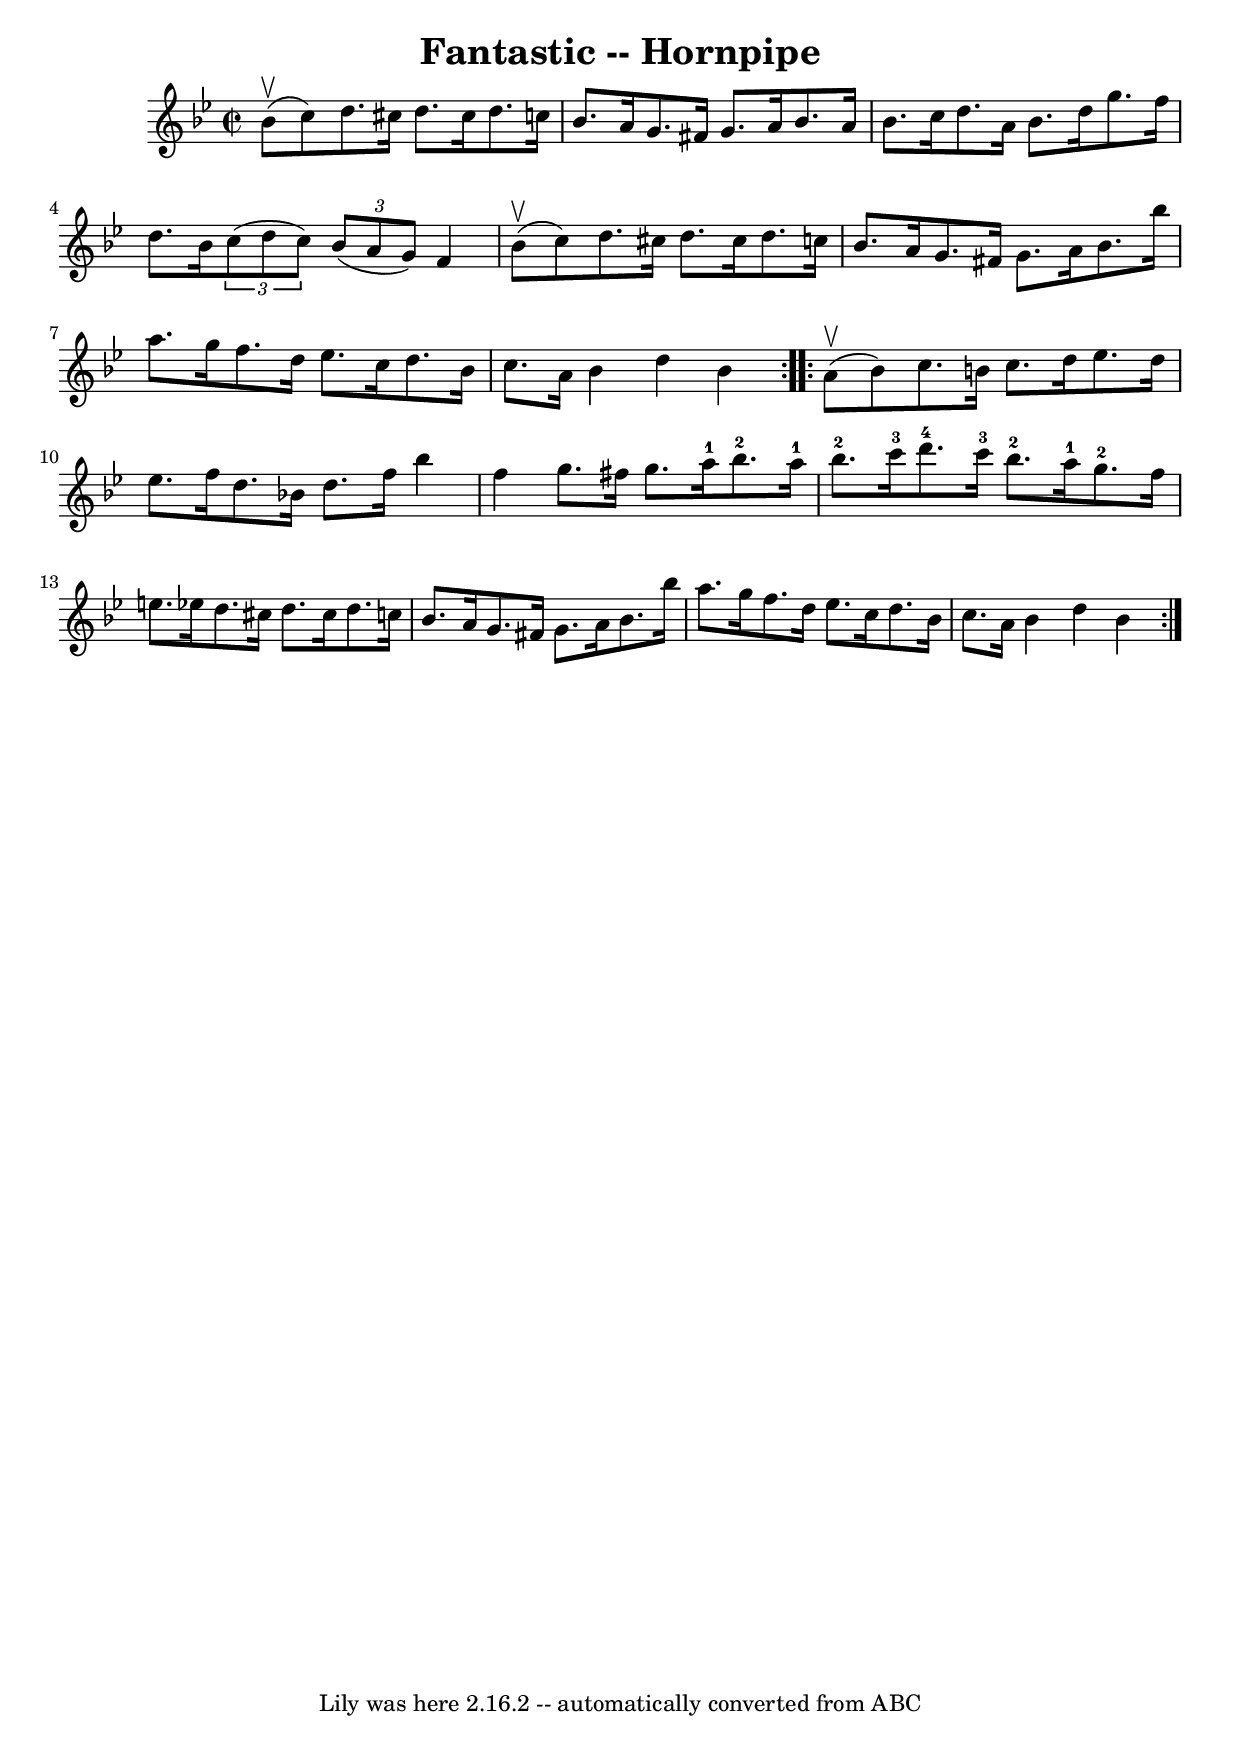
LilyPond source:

\version "2.16.2"
\include "Mammoth.ily"
\header {
	%% book = "Cole's 1000 Fiddle Tunes"
	crossRefNumber = "1"
	footnotes = ""
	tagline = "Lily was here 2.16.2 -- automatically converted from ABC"
	title = "Fantastic -- Hornpipe"
}
voicedefault =  {


\repeat volta 2 {
\override Staff.TimeSignature #'style = #'C
 \time 2/2 
\key bes \major bes'8 (^\upbow c''8) |
 d''8.    
cis''16 d''8. cis''16 d''8. c''!16 bes'8. a'16  |
   
g'8. fis'16 g'8. a'16 bes'8. a'16 bes'8. c''16  |
   
 d''8. a'16 bes'8. d''16 g''8. f''16 d''8. bes'16  
|
   \times 2/3 { c''8 (d''8 c''8) }   \times 2/3 { bes'8 (
 a'8 g'8) } f'4 bes'8 (^\upbow c''8) |
 d''8.    
cis''16 d''8. cis''16 d''8. c''!16 bes'8. a'16  |
   
g'8. fis'16 g'8. a'16 bes'8. bes''16 a''8. g''16  |
 
 f''8. d''16 ees''8. c''16 d''8. bes'16 c''8. a'16  
|
 bes'4 d''4 bes'4  }     \repeat volta 2 { a'8 (^\upbow   
bes'8) |
 c''8. b'16 c''8. d''16 ees''8. d''16    
ees''8. f''16  |
 d''8. bes'!16 d''8. f''16 bes''4    
f''4  |
 g''8. fis''16 g''8. a''16-1 bes''8.-2   
a''16-1 bes''8.-2 c'''16-3 |
 d'''8.-4 c'''16-3   
bes''8.-2 a''16-1 g''8.-2 f''16 e''8. ees''!16  |
 
 d''8. cis''16 d''8. cis''16 d''8. c''!16 bes'8. a'16  
|
 g'8. fis'16 g'8. a'16 bes'8. bes''16 a''8.    
g''16  |
 f''8. d''16 ees''8. c''16 d''8. bes'16    
c''8. a'16  |
 bes'4 d''4 bes'4  }   
}

\score{
    <<

	\context Staff="default"
	{
	    \voicedefault 
	}

    >>
	\layout {
	}
	\midi {}
}
